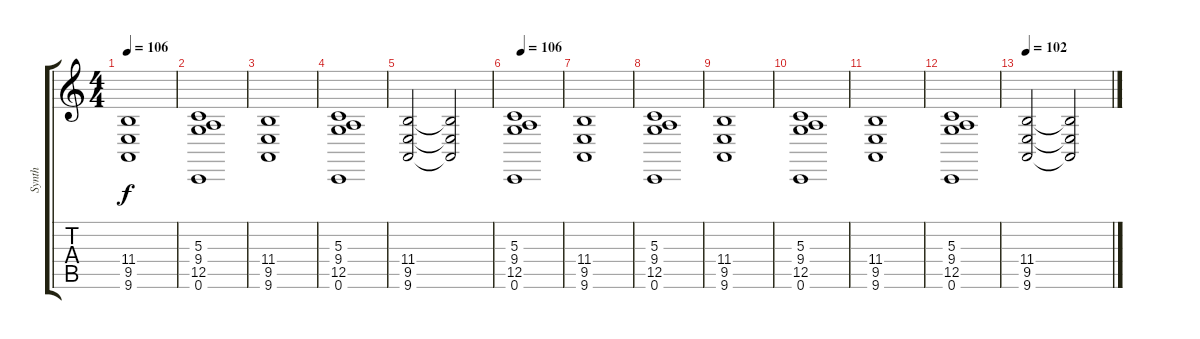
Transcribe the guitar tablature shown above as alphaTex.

\track ("Synth" "Synth") {instrument stringensemble1}
\staff {score tabs}
\tuning (E4 C4 G3 C3 G2 C2) {hide}
\ts (4 4)
\tempo 106
\clef g2
\ks c
(11.4 9.5 9.6).1{dy f} |
(5.3 9.4 12.5 0.6).1 |
(11.4 9.5 9.6).1 |
(5.3 9.4 12.5 0.6).1 |
(11.4 9.5 9.6).2 (11.4{t} 9.5{t} 9.6{t}).2 |
\tempo 106
(5.3 9.4 12.5 0.6).1 |
(11.4 9.5 9.6).1 |
(5.3 9.4 12.5 0.6).1 |
(11.4 9.5 9.6).1 |
(5.3 9.4 12.5 0.6).1 |
(11.4 9.5 9.6).1 |
(5.3 9.4 12.5 0.6).1 |
\tempo 102
(11.4 9.5 9.6).2 (11.4{t} 9.5{t} 9.6{t}).2
